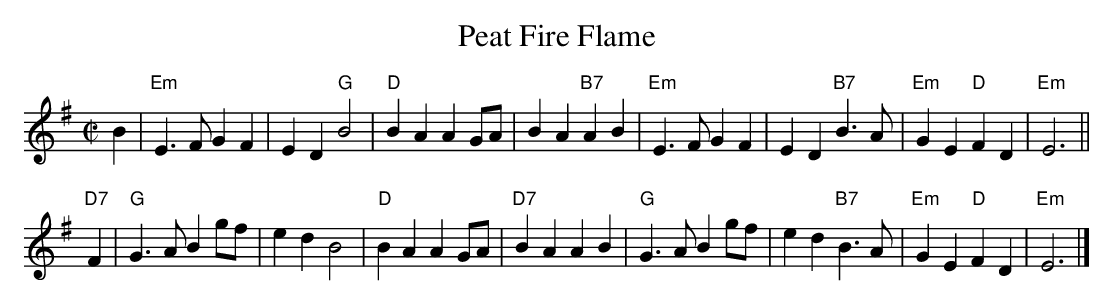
X:1
T: Peat Fire Flame
M: C|
L: 1/4
K: Em
B \
| "Em"E>F GF | ED "G"B2 | "D"BA AG/A/ | BA "B7"AB \
| "Em"E>F GF | ED "B7"B>A | "Em"GE "D"FD | "Em"E3 ||
"D7"F \
| "G"G>A Bg/f/ | ed B2 | "D"BA AG/A/ | "D7"BA AB \
| "G"G>A Bg/f/ | ed "B7"B>A | "Em"GE "D"FD | "Em"E3 |]
